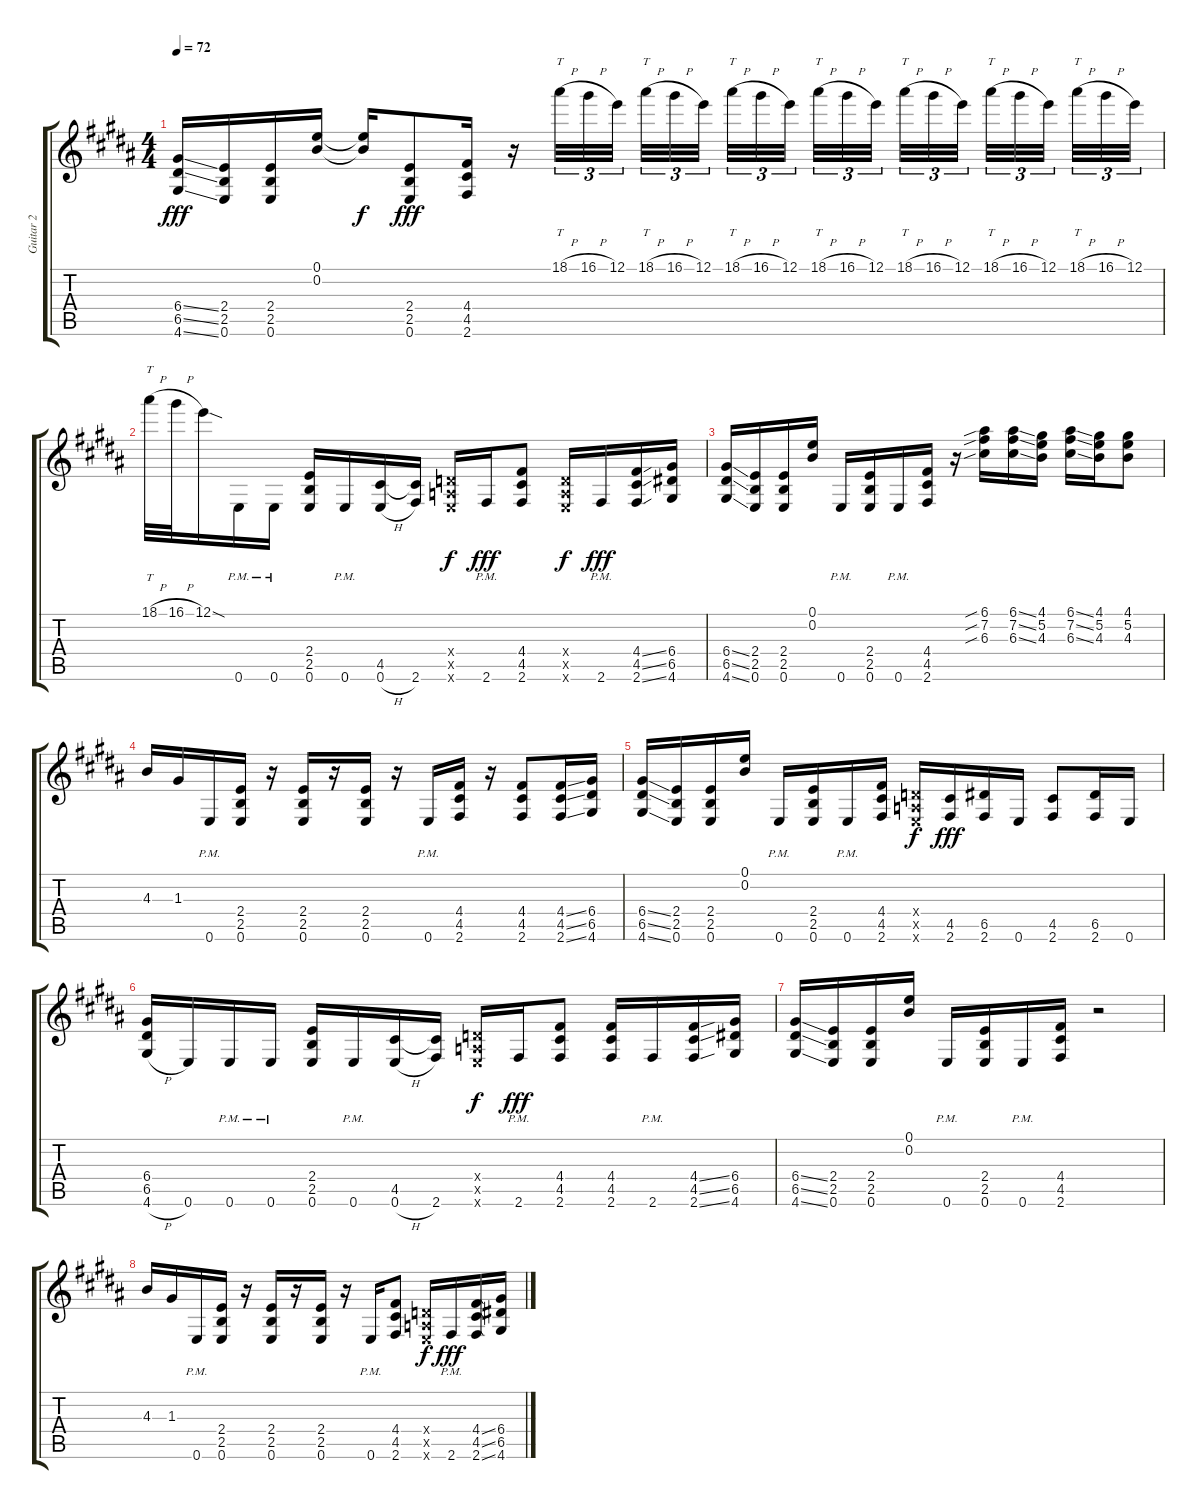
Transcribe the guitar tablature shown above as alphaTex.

\track ("Guitar 2" "Guitar 2") {instrument distortionguitar}
\staff {score tabs}
\tuning (E4 B3 G3 D3 A2 E2) {hide}
\ts (4 4)
\tempo 72
\clef g2
\ks b
(6.4{ss} 6.5{ss} 4.6{ss}).16{dy fff} (2.4 2.5 0.6).16 (2.4 2.5 0.6).16 (0.1 0.2).16 (0.1{t} 0.2{t}).16{dy f} (2.4 2.5 0.6).8{dy fff} (4.4 4.5 2.6).16 r.16 18.1{h}.32{tt tu (3 2)} 16.1{h}.32{tu (3 2)} 12.1.32{tu (3 2)} 18.1{h}.32{tt tu (3 2)} 16.1{h}.32{tu (3 2)} 12.1.32{tu (3 2)} 18.1{h}.32{tt tu (3 2)} 16.1{h}.32{tu (3 2)} 12.1.32{tu (3 2)} 18.1{h}.32{tt tu (3 2)} 16.1{h}.32{tu (3 2)} 12.1.32{tu (3 2)} 18.1{h}.32{tt tu (3 2)} 16.1{h}.32{tu (3 2)} 12.1.32{tu (3 2)} 18.1{h}.32{tt tu (3 2)} 16.1{h}.32{tu (3 2)} 12.1.32{tu (3 2)} 18.1{h}.32{tt tu (3 2)} 16.1{h}.32{tu (3 2)} 12.1.32{tu (3 2)} |
18.1{h}.32{tt} 16.1{h}.32 12.1{sod}.16 0.6{pm}.16 0.6{pm}.16 (2.4 2.5 0.6).16 0.6{pm}.16 (4.5 0.6{h}).16 (4.5{t} 2.6).16 (0.4{x} 0.5{x} 0.6{x}).16{dy f} 2.6{pm}.16{dy fff} (4.4 4.5 2.6).8 (0.4{x} 0.5{x} 0.6{x}).16{dy f} 2.6{pm}.16{dy fff} (4.4{ss} 4.5{ss} 2.6{ss}).16 (6.4 6.5 4.6).16 |
(6.4{ss} 6.5{ss} 4.6{ss}).16 (2.4 2.5 0.6).16 (2.4 2.5 0.6).16 (0.1 0.2).16 0.6{pm}.16 (2.4 2.5 0.6).16 0.6{pm}.16 (4.4 4.5 2.6).16 r.16 (6.1{sib} 7.2{sib} 6.3{sib}).16 (6.1{ss} 7.2{ss} 6.3{ss}).16 (4.1 5.2 4.3).16 (6.1{ss} 7.2{ss} 6.3{ss}).16 (4.1 5.2 4.3).16 (4.1 5.2 4.3).8 |
4.3.16 1.3.16 0.6{pm}.16 (2.4 2.5 0.6).16 r.16 (2.4 2.5 0.6).16 r.16 (2.4 2.5 0.6).16 r.16 0.6{pm}.16 (4.4 4.5 2.6).16 r.16 (4.4 4.5 2.6).8 (4.4{ss} 4.5{ss} 2.6{ss}).16 (6.4 6.5 4.6).16 |
(6.4{ss} 6.5{ss} 4.6{ss}).16 (2.4 2.5 0.6).16 (2.4 2.5 0.6).16 (0.1 0.2).16 0.6{pm}.16 (2.4 2.5 0.6).16 0.6{pm}.16 (4.4 4.5 2.6).16 (0.4{x} 0.5{x} 0.6{x}).16{dy f} (4.5 2.6).16{dy fff} (6.5 2.6).16 0.6.16 (4.5 2.6).8 (6.5 2.6).16 0.6.16 |
(6.4 6.5 4.6{h}).16 0.6.16 0.6{pm}.16 0.6{pm}.16 (2.4 2.5 0.6).16 0.6{pm}.16 (4.5 0.6{h}).16 (4.5{t} 2.6).16 (0.4{x} 0.5{x} 0.6{x}).16{dy f} 2.6{pm}.16{dy fff} (4.4 4.5 2.6).8 (4.4 4.5 2.6).16 2.6{pm}.16 (4.4{ss} 4.5{ss} 2.6{ss}).16 (6.4 6.5 4.6).16 |
(6.4{ss} 6.5{ss} 4.6{ss}).16 (2.4 2.5 0.6).16 (2.4 2.5 0.6).16 (0.1 0.2).16 0.6{pm}.16 (2.4 2.5 0.6).16 0.6{pm}.16 (4.4 4.5 2.6).16 r.2 |
4.3.16 1.3.16 0.6{pm}.16 (2.4 2.5 0.6).16 r.16 (2.4 2.5 0.6).16 r.16 (2.4 2.5 0.6).16 r.16 0.6{pm}.16 (4.4 4.5 2.6).8 (0.4{x} 0.5{x} 0.6{x}).16{dy f} 2.6{pm}.16{dy fff} (4.4{ss} 4.5{ss} 2.6{ss}).16 (6.4 6.5 4.6).16
